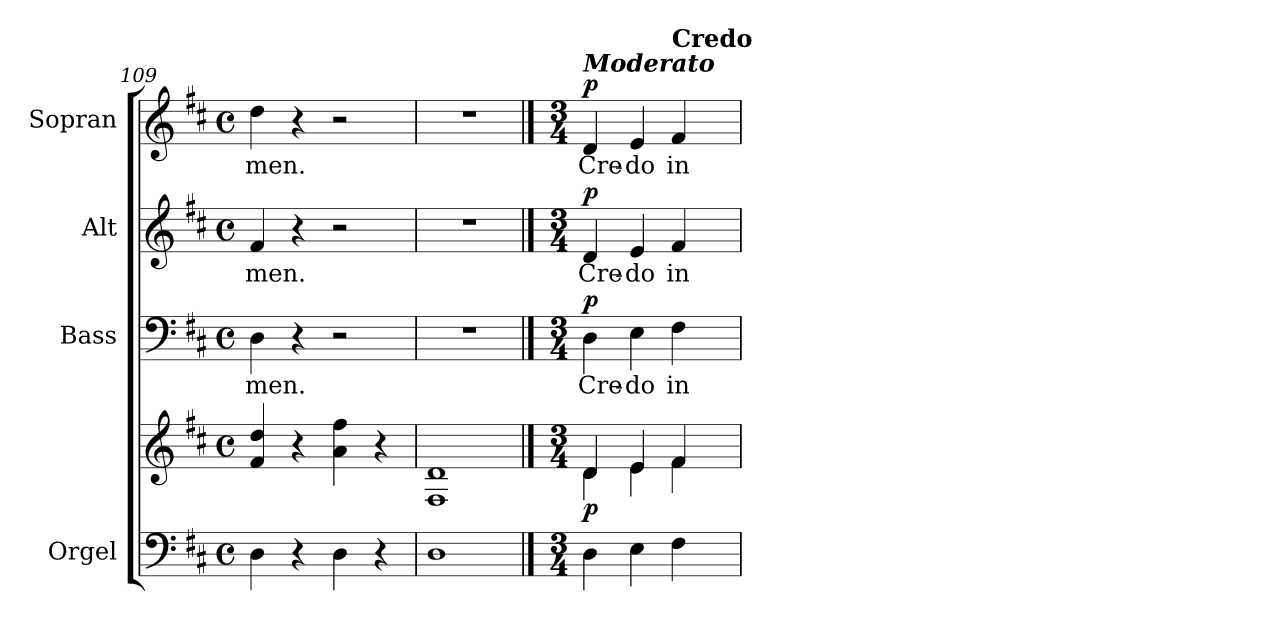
**kern	**kern	**dynam	**kern	**text	**dynam	**kern	**text	**dynam	**kern	**text	**dynam
*part4	*part4	*part4	*part3	*part3	*part3	*part2	*part2	*part2	*part1	*part1	*part1
*staff5	*staff4	*staff4/5	*staff3	*staff3	*staff3	*staff2	*staff2	*staff2	*staff1	*staff1	*staff1
*I"Orgel	*	*	*I"Bass	*	*	*I"Alt	*	*	*I"Sopran	*	*
*	*	*	*I'B.	*	*	*I'A.	*	*	*I'S.	*	*
*clefF4	*clefG2	*	*clefF4	*	*	*clefG2	*	*	*clefG2	*	*
*k[f#c#]	*k[f#c#]	*	*k[f#c#]	*	*	*k[f#c#]	*	*	*k[f#c#]	*	*
*D:	*D:	*	*D:	*	*	*D:	*	*	*D:	*	*
*M4/4	*M4/4	*	*M4/4	*	*	*M4/4	*	*	*M4/4	*	*
*met(c)	*met(c)	*	*met(c)	*	*	*met(c)	*	*	*met(c)	*	*
=109	=109	=109	=109	=109	=109	=109	=109	=109	=109	=109	=109
!	!	!	!	!LO:LY:b	!	!	!LO:LY:b	!	!	!LO:LY:b	!
4D\	4f#/ 4dd/	.	4D\	-men.	.	4f#/	-men.	.	4dd\	-men.	.
4r	4r	.	4r	.	.	4r	.	.	4r	.	.
4D\	4a\ 4ff#\	.	2r	.	.	2r	.	.	2r	.	.
4r	4r	.	.	.	.	.	.	.	.	.	.
=110	=110	=110	=110	=110	=110	=110	=110	=110	=110	=110	=110
1D	1F# 1d	.	1r	.	.	1r	.	.	1r	.	.
!!LO:LB:g=z
==111	==111	==111	==111	==111	==111	==111	==111	==111	==111	==111	==111
*M3/4	*M3/4	*	*M3/4	*	*	*M3/4	*	*	*M3/4	*	*
*	*^	*	*	*	*	*	*	*	*	*	*
!	!	!	!	!	!	!	!	!	!	!LO:TX:a:Bi:t=Moderato	!	!
!	!	!	!LO:DY:b	!	!LO:LY:b	!LO:DY:a	!	!LO:LY:b	!LO:DY:a	!	!LO:LY:b	!LO:DY:a
4D\	4d/	4d\	p	4D\	Cre-	p	4d/	Cre-	p	4d/	Cre-	p
!	!	!	!	!	!LO:LY:b	!	!	!LO:LY:b	!	!	!LO:LY:b	!
4E\	4e/	4e\	.	4E\	-do	.	4e/	-do	.	4e/	-do	.
!	!	!	!	!	!	!	!	!	!	!LO:TX:a:B:t=Credo	!	!
!	!	!	!	!	!LO:LY:b	!	!	!LO:LY:b	!	!	!LO:LY:b	!
4F#\	4f#/	4f#\	.	4F#\	in	.	4f#/	in	.	4f#/	in	.
*	*v	*v	*	*	*	*	*	*	*	*	*	*
=	=	=	=	=	=	=	=	=	=	=	=
*-	*-	*-	*-	*-	*-	*-	*-	*-	*-	*-	*-
